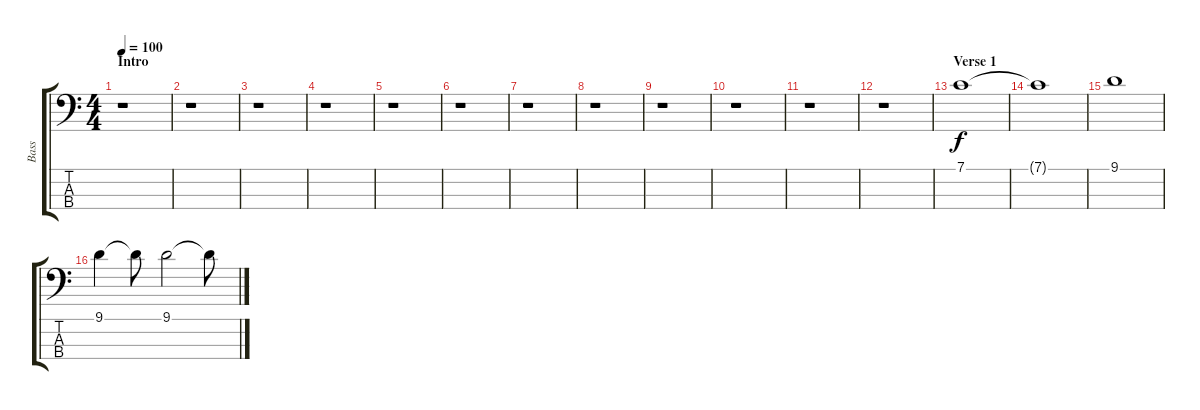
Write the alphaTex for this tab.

\track ("Bass" "Bass") {instrument electricbassfinger}
\staff {score tabs}
\tuning (F2 C2 G1 D1) {hide}
\ts (4 4)
\section ("" "Intro")
\tempo 100
\clef f4
\ks c
r.1{dy f instrument electricbassfinger} |
r.1 |
r.1 |
r.1 |
r.1 |
r.1 |
r.1 |
r.1 |
r.1 |
r.1 |
r.1 |
r.1 |
\section ("" "Verse 1")
7.1.1 |
7.1{t}.1 |
9.1.1 |
9.1.4 9.1{t}.8 9.1.2 9.1{t}.8
